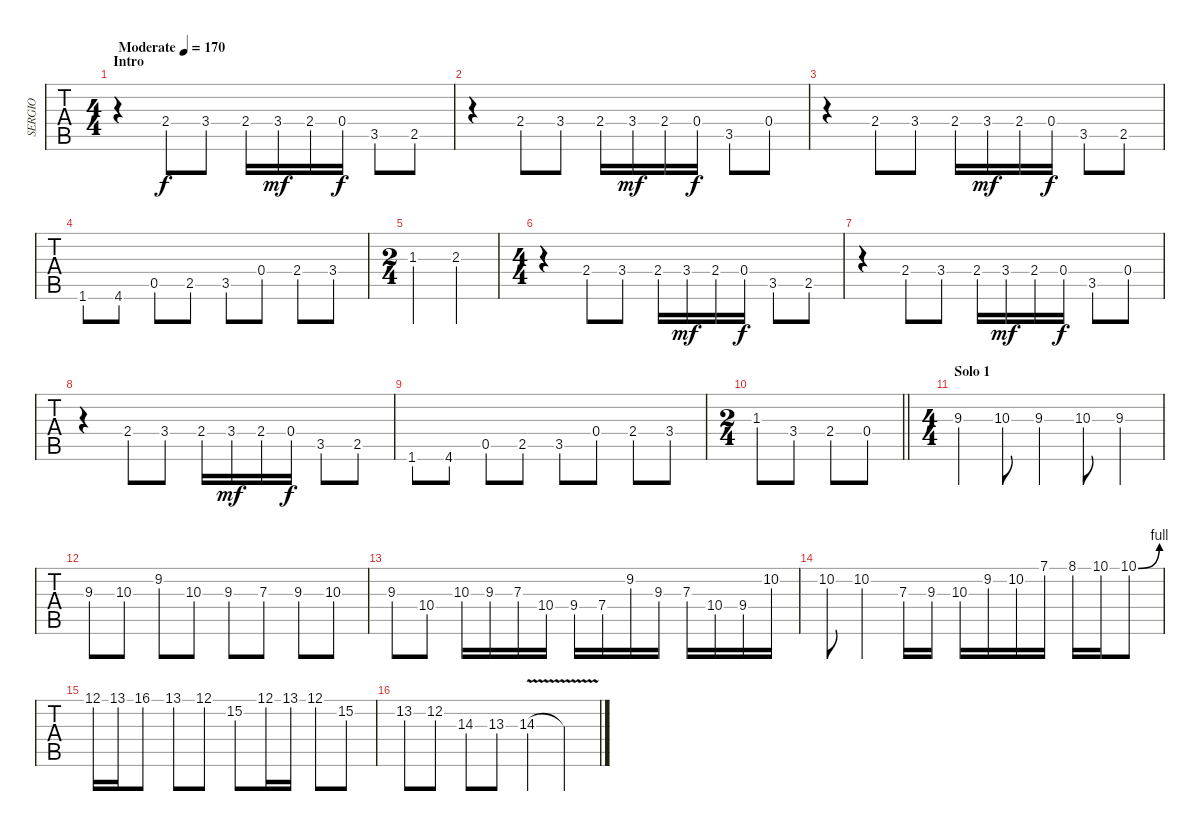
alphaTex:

\track ("SERGIO" "SERGIO") {instrument distortionguitar}
\staff {tabs}
\tuning (E4 B3 G3 D3 A2 E2) {hide}
\ts (4 4)
\section ("" "Intro")
\tempo (170 "Moderate")
\clef g2
\ks c
r.4{dy f instrument distortionguitar} 2.4.8 3.4.8 2.4.16 3.4.16{dy mf} 2.4.16 0.4.16{dy f} 3.5.8 2.5.8 |
r.4 2.4.8 3.4.8 2.4.16 3.4.16{dy mf} 2.4.16 0.4.16{dy f} 3.5.8 0.4.8 |
r.4 2.4.8 3.4.8 2.4.16 3.4.16{dy mf} 2.4.16 0.4.16{dy f} 3.5.8 2.5.8 |
1.6.8 4.6.8 0.5.8 2.5.8 3.5.8 0.4.8 2.4.8 3.4.8 |
\ts (2 4)
1.3.4 2.3.4 |
\ts (4 4)
r.4 2.4.8 3.4.8 2.4.16 3.4.16{dy mf} 2.4.16 0.4.16{dy f} 3.5.8 2.5.8 |
r.4 2.4.8 3.4.8 2.4.16 3.4.16{dy mf} 2.4.16 0.4.16{dy f} 3.5.8 0.4.8 |
r.4 2.4.8 3.4.8 2.4.16 3.4.16{dy mf} 2.4.16 0.4.16{dy f} 3.5.8 2.5.8 |
1.6.8 4.6.8 0.5.8 2.5.8 3.5.8 0.4.8 2.4.8 3.4.8 |
\ts (2 4)
\barLineRight lightlight
1.3.8 3.4.8 2.4.8 0.4.8 |
\ts (4 4)
\section ("" "Solo 1")
9.3.4 10.3.8 9.3.4 10.3.8 9.3.4 |
9.3.8 10.3.8 9.2.8 10.3.8 9.3.8 7.3.8 9.3.8 10.3.8 |
9.3.8 10.4.8 10.3.16 9.3.16 7.3.16 10.4.16 9.4.16 7.4.16 9.2.16 9.3.16 7.3.16 10.4.16 9.4.16 10.2.16 |
10.2.8 10.2.4 7.3.16 9.3.16 10.3.16 9.2.16 10.2.16 7.1.16 8.1.16 10.1.16 10.1{be (bend 0 0 60 4)}.8 |
12.1.16 13.1.16 16.1.8 13.1.8 12.1.8 15.2.8 12.1.16 13.1.16 12.1.8 15.2.8 |
13.2.8 12.2.8 14.3.8 13.3.8 14.3{v}.4 14.3{t}.4
